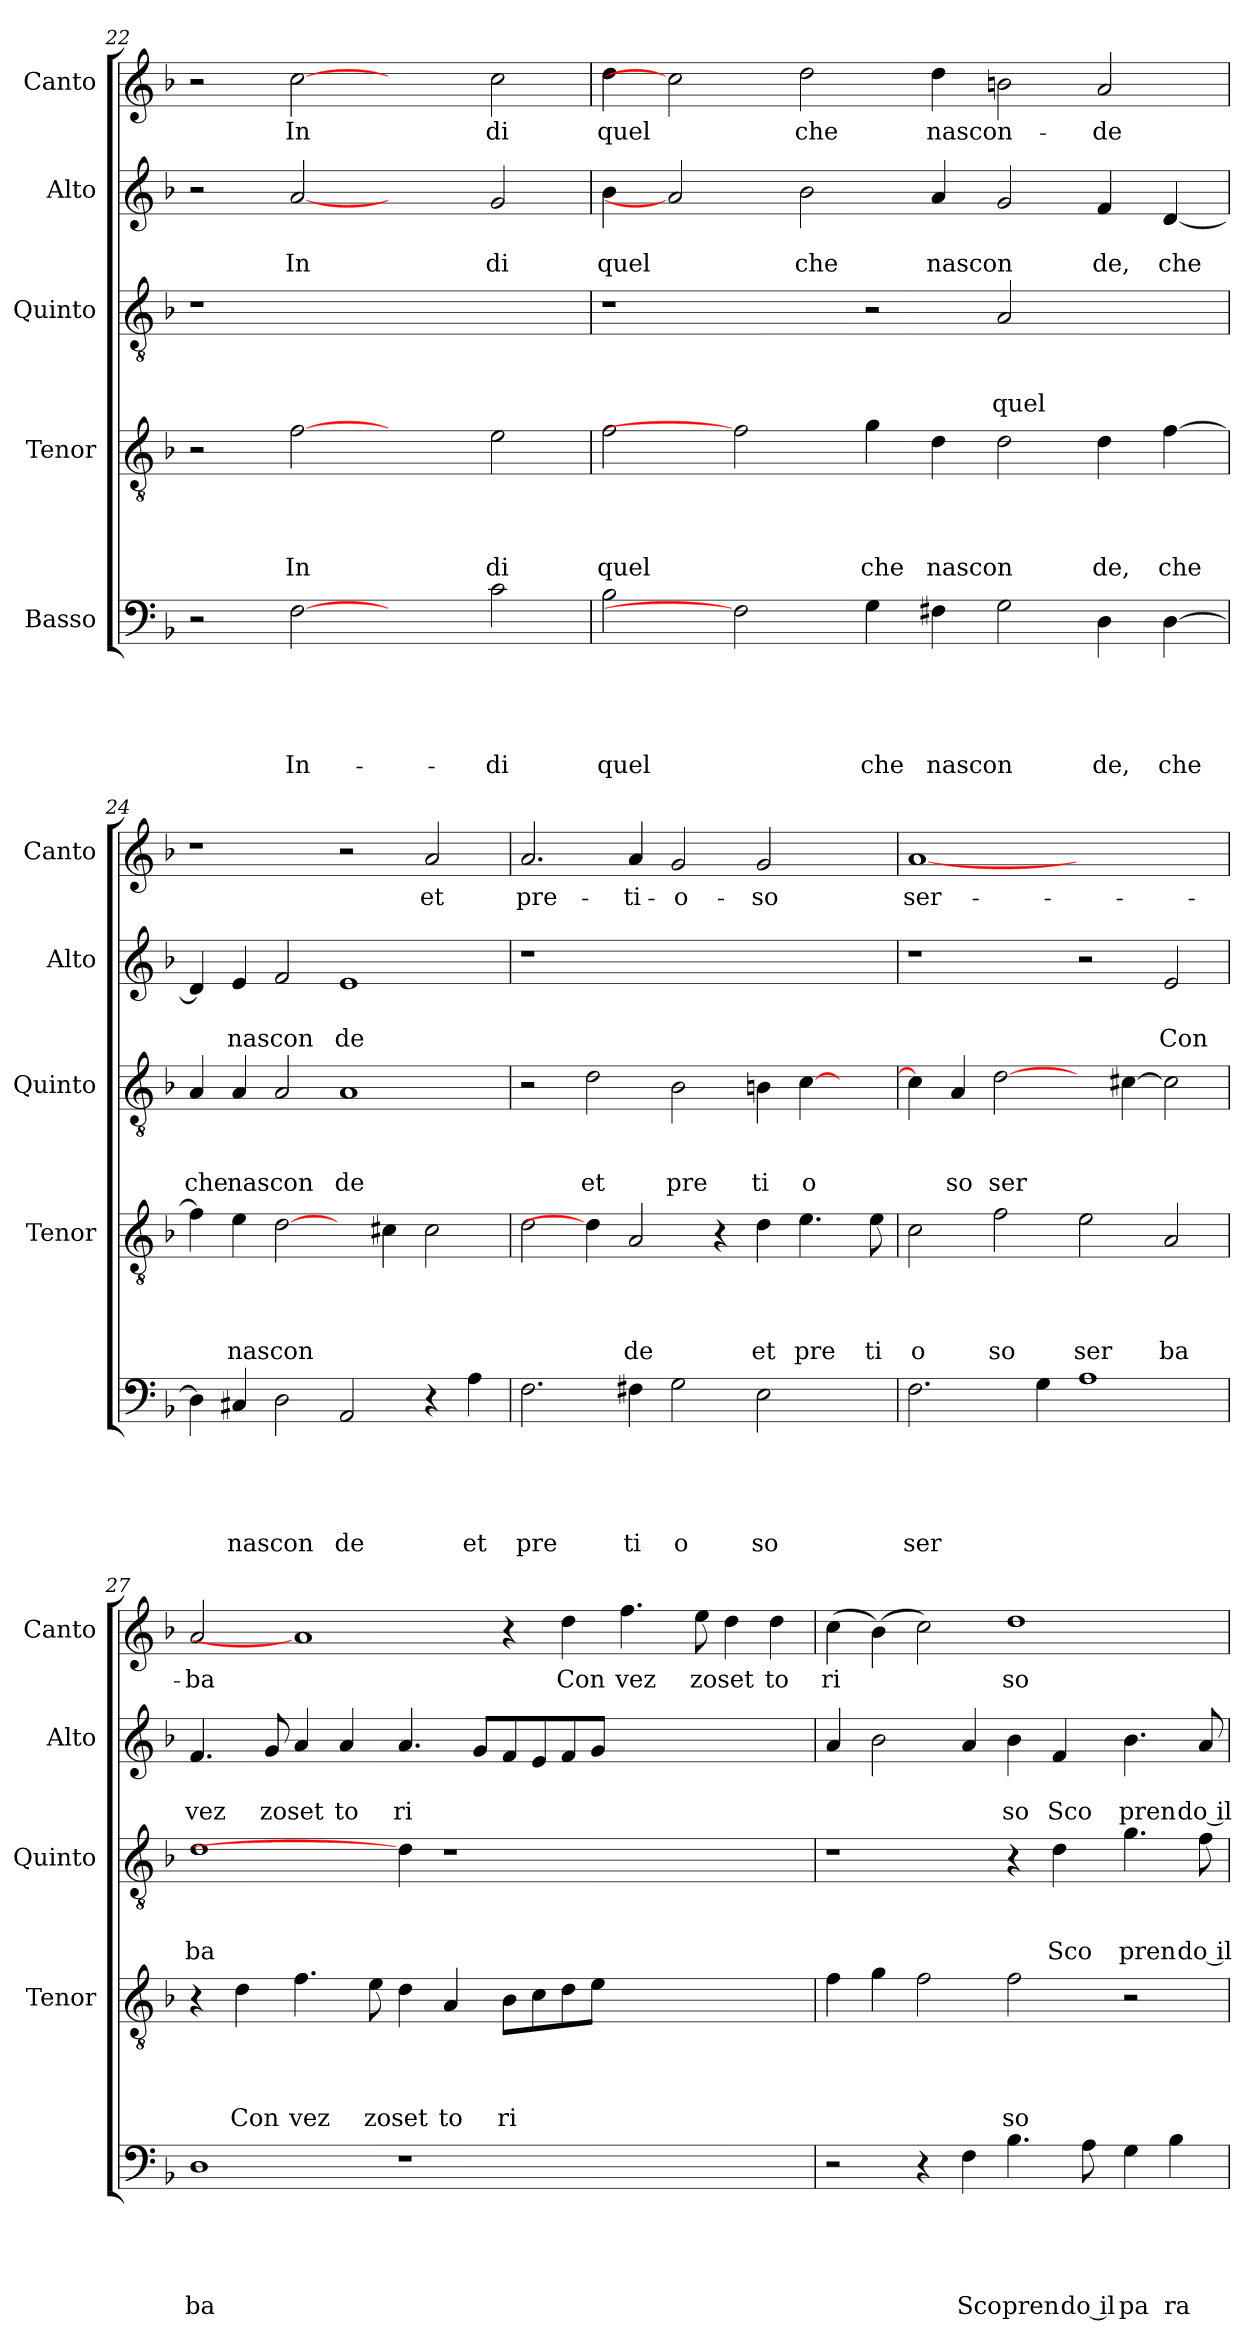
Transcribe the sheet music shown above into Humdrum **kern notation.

**kern	**text	**text	**text	**text	**text	**kern	**text	**text	**text	**text	**kern	**text	**text	**text	**kern	**text	**text	**kern	**text
*part5	*part5	*part5	*part5	*part5	*part5	*part4	*part4	*part4	*part4	*part4	*part3	*part3	*part3	*part3	*part2	*part2	*part2	*part1	*part1
*staff5	*staff5	*staff5	*staff5	*staff5	*staff5	*staff4	*staff4	*staff4	*staff4	*staff4	*staff3	*staff3	*staff3	*staff3	*staff2	*staff2	*staff2	*staff1	*staff1
*I"Basso	*	*	*	*	*	*I"Tenor	*	*	*	*	*I"Quinto	*	*	*	*I"Alto	*	*	*I"Canto	*
*	*	*	*	*	*	*I'Tenor	*	*	*	*	*I'Quinto	*	*	*	*I'Alto	*	*	*I'Canto	*
*clefF4	*	*	*	*	*	*clefGv2	*	*	*	*	*clefGv2	*	*	*	*clefG2	*	*	*clefG2	*
*k[b-]	*	*	*	*	*	*k[b-]	*	*	*	*	*k[b-]	*	*	*	*k[b-]	*	*	*k[b-]	*
*F:	*	*	*	*	*	*F:	*	*	*	*	*F:	*	*	*	*F:	*	*	*F:	*
=22	=22	=22	=22	=22	=22	=22	=22	=22	=22	=22	=22	=22	=22	=22	=22	=22	=22	=22	=22
2r	.	.	.	.	.	2r	.	.	.	.	1r	.	.	.	2r	.	.	2r	.
!	!	!	!	!	!LO:LY:b	!	!	!	!	!LO:LY:b	!	!	!	!	!	!	!LO:LY:b	!	!LO:LY:b
[2F	.	.	.	.	In-	[2f	.	.	.	In	.	.	.	.	[2a	.	In	[2cc	In
2ryy	.	.	.	.	.	2ryy	.	.	.	.	1ryy	.	.	.	2ryy	.	.	2ryy	.
!	!	!	!	!	!LO:LY:b	!	!	!	!	!LO:LY:b	!	!	!	!	!	!	!LO:LY:b	!	!LO:LY:b
2c\	.	.	.	.	-di	2e\	.	.	.	di	.	.	.	.	2g/	.	di	2cc\	di
!!LO:LB:g=z
=23	=23	=23	=23	=23	=23	=23	=23	=23	=23	=23	=23	=23	=23	=23	=23	=23	=23	=23	=23
!	!	!	!	!	!LO:LY:b	!	!	!	!	!LO:LY:b	!	!	!	!	!	!	!LO:LY:b	!	!LO:LY:b
2B-\	.	.	.	.	quel	2f\	.	.	.	quel	1r	.	.	.	4b-\	.	quel	4dd\	quel
.	.	.	.	.	.	.	.	.	.	.	.	.	.	.	2a]	.	.	2cc]	.
2F]	.	.	.	.	.	2f]	.	.	.	.	.	.	.	.	.	.	.	.	.
!	!	!	!	!	!	!	!	!	!	!	!	!	!	!	!	!	!LO:LY:b	!	!LO:LY:b
.	.	.	.	.	.	.	.	.	.	.	.	.	.	.	2b-\	.	che	2dd\	che
!	!	!	!	!	!LO:LY:b	!	!	!	!	!LO:LY:b	!	!	!	!	!	!	!	!	!
4G\	.	.	.	.	che	4g\	.	.	.	che	2r	.	.	.	.	.	.	.	.
!	!	!	!	!	!LO:LY:b	!	!	!	!	!LO:LY:b	!	!	!	!	!	!	!LO:LY:b	!	!LO:LY:b
4F#X\	.	.	.	.	nascon	4d\	.	.	.	nascon	.	.	.	.	4a/	.	nascon	4dd\	nascon-
!	!	!	!	!	!	!	!	!	!	!	!	!	!	!LO:LY:b	!	!	!	!	!
2G\	.	.	.	.	.	2d\	.	.	.	.	2A/	.	.	quel	2g/	.	.	2bn\	.
!	!	!	!	!	!LO:LY:b	!	!	!	!	!LO:LY:b	!	!	!	!	!	!	!LO:LY:b	!	!LO:LY:b
4D\	.	.	.	.	de,	4d\	.	.	.	de,	2ryy	.	.	.	4f/	.	de,	2a/	-de
!	!	!	!	!	!LO:LY:b	!	!	!	!	!LO:LY:b	!	!	!	!	!	!	!LO:LY:b	!	!
[>4D\	.	.	.	.	che	[>4f\	.	.	.	che	.	.	.	.	[<4d/	.	che	.	.
=24	=24	=24	=24	=24	=24	=24	=24	=24	=24	=24	=24	=24	=24	=24	=24	=24	=24	=24	=24
!	!	!	!	!	!	!	!	!	!	!	!	!	!	!LO:LY:b	!	!	!	!	!
4D\]	.	.	.	.	.	4f\]	.	.	.	.	4A/	.	.	che	4d/]	.	.	1r	.
!	!	!	!	!	!LO:LY:b	!	!	!	!	!LO:LY:b	!	!	!	!LO:LY:b	!	!	!LO:LY:b	!	!
4C#X/	.	.	.	.	nascon	4e\	.	.	.	nas	4A/	.	.	nascon	4e/	.	nascon	.	.
!	!	!	!	!	!	!	!	!	!	!LO:LY:b	!	!	!	!	!	!	!	!	!
2D\	.	.	.	.	.	[2d\	.	.	.	con	2A/	.	.	.	2f/	.	.	.	.
!	!	!	!	!	!LO:LY:b	!	!	!	!	!	!	!	!	!LO:LY:b	!	!	!LO:LY:b	!	!
2AA/	.	.	.	.	de	4ryy	.	.	.	.	1A	.	.	de	1e	.	de	2r	.
.	.	.	.	.	.	4c#X\	.	.	.	.	.	.	.	.	.	.	.	.	.
!	!	!	!	!	!	!	!	!	!	!	!	!	!	!	!	!	!	!	!LO:LY:b
4r	.	.	.	.	.	2c#\	.	.	.	.	.	.	.	.	.	.	.	2a/	et
!	!	!	!	!	!LO:LY:b	!	!	!	!	!	!	!	!	!	!	!	!	!	!
4A\	.	.	.	.	et	.	.	.	.	.	.	.	.	.	.	.	.	.	.
=25	=25	=25	=25	=25	=25	=25	=25	=25	=25	=25	=25	=25	=25	=25	=25	=25	=25	=25	=25
!	!	!	!	!	!LO:LY:b	!	!	!	!	!	!	!	!	!	!	!	!	!	!LO:LY:b
2.F\	.	.	.	.	pre	2d\	.	.	.	.	2r	.	.	.	1r	.	.	2.a/	pre-
!	!	!	!	!	!	!	!	!	!	!	!	!	!	!LO:LY:b	!	!	!	!	!
.	.	.	.	.	.	4d\]	.	.	.	.	2d\	.	.	et	.	.	.	.	.
!	!	!	!	!	!LO:LY:b	!	!	!	!	!LO:LY:b	!	!	!	!	!	!	!	!	!LO:LY:b
4F#X\	.	.	.	.	ti	2A/	.	.	.	de	.	.	.	.	.	.	.	4a/	-ti-
!	!	!	!	!	!LO:LY:b	!	!	!	!	!	!	!	!	!LO:LY:b	!	!	!	!	!LO:LY:b
2G\	.	.	.	.	o	.	.	.	.	.	2B-\	.	.	pre	1ryy	.	.	2g/	-o-
.	.	.	.	.	.	4r	.	.	.	.	.	.	.	.	.	.	.	.	.
!	!	!	!	!	!LO:LY:b	!	!	!	!	!LO:LY:b	!	!	!	!LO:LY:b	!	!	!	!	!LO:LY:b
2E\	.	.	.	.	so	4d\	.	.	.	et	4Bn\	.	.	ti	.	.	.	2g/	-so
!	!	!	!	!	!	!	!	!	!	!LO:LY:b	!	!	!	!LO:LY:b	!	!	!	!	!
.	.	.	.	.	.	4.e\	.	.	.	pre	[>4c\	.	.	o	.	.	.	.	.
4ryy	.	.	.	.	.	.	.	.	.	.	4ryy	.	.	.	4ryy	.	.	4ryy	.
!	!	!	!	!	!	!	!	!	!	!LO:LY:b	!	!	!	!	!	!	!	!	!
.	.	.	.	.	.	8e\	.	.	.	ti	.	.	.	.	.	.	.	.	.
=26	=26	=26	=26	=26	=26	=26	=26	=26	=26	=26	=26	=26	=26	=26	=26	=26	=26	=26	=26
!	!	!	!	!	!LO:LY:b	!	!	!	!	!LO:LY:b	!	!	!	!	!	!	!	!	!LO:LY:b
2.F\	.	.	.	.	ser	2c\	.	.	.	o	4c\]	.	.	.	1r	.	.	[1a	ser-
!	!	!	!	!	!	!	!	!	!	!	!	!	!	!LO:LY:b	!	!	!	!	!
.	.	.	.	.	.	.	.	.	.	.	4A/	.	.	so	.	.	.	.	.
!	!	!	!	!	!	!	!	!	!	!LO:LY:b	!	!	!	!LO:LY:b	!	!	!	!	!
.	.	.	.	.	.	2f\	.	.	.	so	[2d\	.	.	ser	.	.	.	.	.
4G\	.	.	.	.	.	.	.	.	.	.	.	.	.	.	.	.	.	.	.
!	!	!	!	!	!	!	!	!	!	!LO:LY:b	!	!	!	!	!	!	!	!	!
1A	.	.	.	.	.	2e\	.	.	.	ser	4ryy	.	.	.	2r	.	.	1ryy	.
.	.	.	.	.	.	.	.	.	.	.	[>4c#X\	.	.	.	.	.	.	.	.
!	!	!	!	!	!	!	!	!	!	!LO:LY:b	!	!	!	!	!	!	!LO:LY:b	!	!
.	.	.	.	.	.	2A/	.	.	.	ba	2c#\]	.	.	.	2e/	.	Con	.	.
!!LO:LB:g=z
=27	=27	=27	=27	=27	=27	=27	=27	=27	=27	=27	=27	=27	=27	=27	=27	=27	=27	=27	=27
!	!	!	!	!	!LO:LY:b	!	!	!	!	!	!	!	!	!LO:LY:b	!	!	!LO:LY:b	!	!LO:LY:b
1D	.	.	.	.	ba	4r	.	.	.	.	1d	.	.	ba	4.f/	.	vez	2a/	-ba
!	!	!	!	!	!	!	!	!	!	!LO:LY:b	!	!	!	!	!	!	!	!	!
.	.	.	.	.	.	4d\	.	.	.	Con	.	.	.	.	.	.	.	.	.
!	!	!	!	!	!	!	!	!	!	!	!	!	!	!	!	!	!LO:LY:b	!	!
.	.	.	.	.	.	.	.	.	.	.	.	.	.	.	8g/	.	zoset	.	.
!	!	!	!	!	!	!	!	!	!	!LO:LY:b	!	!	!	!	!	!	!	!	!
.	.	.	.	.	.	4.f\	.	.	.	vez	.	.	.	.	4a/	.	.	1a]	.
!	!	!	!	!	!	!	!	!	!	!	!	!	!	!	!	!	!LO:LY:b	!	!
.	.	.	.	.	.	.	.	.	.	.	.	.	.	.	4a/	.	to	.	.
!	!	!	!	!	!	!	!	!	!	!LO:LY:b	!	!	!	!	!	!	!	!	!
.	.	.	.	.	.	8e\	.	.	.	zoset	.	.	.	.	.	.	.	.	.
!	!	!	!	!	!	!	!	!	!	!	!	!	!	!	!	!	!LO:LY:b	!	!
1r	.	.	.	.	.	4d\	.	.	.	.	4d\]	.	.	.	4.a/	.	ri	.	.
!	!	!	!	!	!	!	!	!	!	!LO:LY:b	!	!	!	!	!	!	!	!	!
.	.	.	.	.	.	4A/	.	.	.	to	1r	.	.	.	.	.	.	.	.
.	.	.	.	.	.	.	.	.	.	.	.	.	.	.	8g/L	.	.	.	.
!	!	!	!	!	!	!	!	!	!	!LO:LY:b	!	!	!	!	!	!	!	!	!
.	.	.	.	.	.	8B-\L	.	.	.	ri	.	.	.	.	8f/	.	.	4r	.
.	.	.	.	.	.	8c\	.	.	.	.	.	.	.	.	8e/	.	.	.	.
!	!	!	!	!	!	!	!	!	!	!	!	!	!	!	!	!	!	!	!LO:LY:b
.	.	.	.	.	.	8d\	.	.	.	.	.	.	.	.	8f/	.	.	4dd\	Con
.	.	.	.	.	.	8e\J	.	.	.	.	.	.	.	.	8g/J	.	.	.	.
!	!	!	!	!	!	!	!	!	!	!	!	!	!	!	!	!	!	!	!LO:LY:b
1ryy	.	.	.	.	.	1ryy	.	.	.	.	.	.	.	.	1ryy	.	.	4.ff\	vez
.	.	.	.	.	.	.	.	.	.	.	2.ryy	.	.	.	.	.	.	.	.
!	!	!	!	!	!	!	!	!	!	!	!	!	!	!	!	!	!	!	!LO:LY:b
.	.	.	.	.	.	.	.	.	.	.	.	.	.	.	.	.	.	8ee\	zoset
.	.	.	.	.	.	.	.	.	.	.	.	.	.	.	.	.	.	4dd\	.
!	!	!	!	!	!	!	!	!	!	!	!	!	!	!	!	!	!	!	!LO:LY:b
.	.	.	.	.	.	.	.	.	.	.	.	.	.	.	.	.	.	4dd\	to
=28	=28	=28	=28	=28	=28	=28	=28	=28	=28	=28	=28	=28	=28	=28	=28	=28	=28	=28	=28
!	!	!	!	!	!	!	!	!	!	!	!	!	!	!	!	!	!	!	!LO:LY:b
2r	.	.	.	.	.	4f\	.	.	.	.	1r	.	.	.	4a/	.	.	(>4cc\	ri
.	.	.	.	.	.	4g\	.	.	.	.	.	.	.	.	2b-\	.	.	(>4b-\)	.
4r	.	.	.	.	.	2f\	.	.	.	.	.	.	.	.	.	.	.	2cc\)	.
!	!	!	!	!	!LO:LY:b	!	!	!	!	!	!	!	!	!	!	!	!	!	!
4F\	.	.	.	.	Sco	.	.	.	.	.	.	.	.	.	4a/	.	.	.	.
!	!	!	!	!	!LO:LY:b	!	!	!	!	!LO:LY:b	!	!	!	!	!	!	!LO:LY:b	!	!LO:LY:b
4.B-\	.	.	.	.	pren	2f\	.	.	.	so	4r	.	.	.	4b-\	.	so	1dd	so
!	!	!	!	!	!	!	!	!	!	!	!	!	!	!LO:LY:b	!	!	!LO:LY:b	!	!
.	.	.	.	.	.	.	.	.	.	.	4d\	.	.	Sco	4f/	.	Sco	.	.
!	!	!	!	!	!LO:LY:b:rj	!	!	!	!	!	!	!	!	!	!	!	!	!	!
8A\	.	.	.	.	do il	.	.	.	.	.	.	.	.	.	.	.	.	.	.
!	!	!	!	!	!LO:LY:b	!	!	!	!	!	!	!	!	!LO:LY:b	!	!	!LO:LY:b	!	!
4G\	.	.	.	.	pa	2r	.	.	.	.	4.g\	.	.	pren	4.b-\	.	pren	.	.
!	!	!	!	!	!LO:LY:b	!	!	!	!	!	!	!	!	!	!	!	!	!	!
4B-\	.	.	.	.	ra	.	.	.	.	.	.	.	.	.	.	.	.	.	.
!	!	!	!	!	!	!	!	!	!	!	!	!	!	!LO:LY:b:rj	!	!	!LO:LY:b:rj	!	!
.	.	.	.	.	.	.	.	.	.	.	8f\	.	.	do il	8a/	.	do il	.	.
=	=	=	=	=	=	=	=	=	=	=	=	=	=	=	=	=	=	=	=
*-	*-	*-	*-	*-	*-	*-	*-	*-	*-	*-	*-	*-	*-	*-	*-	*-	*-	*-	*-
